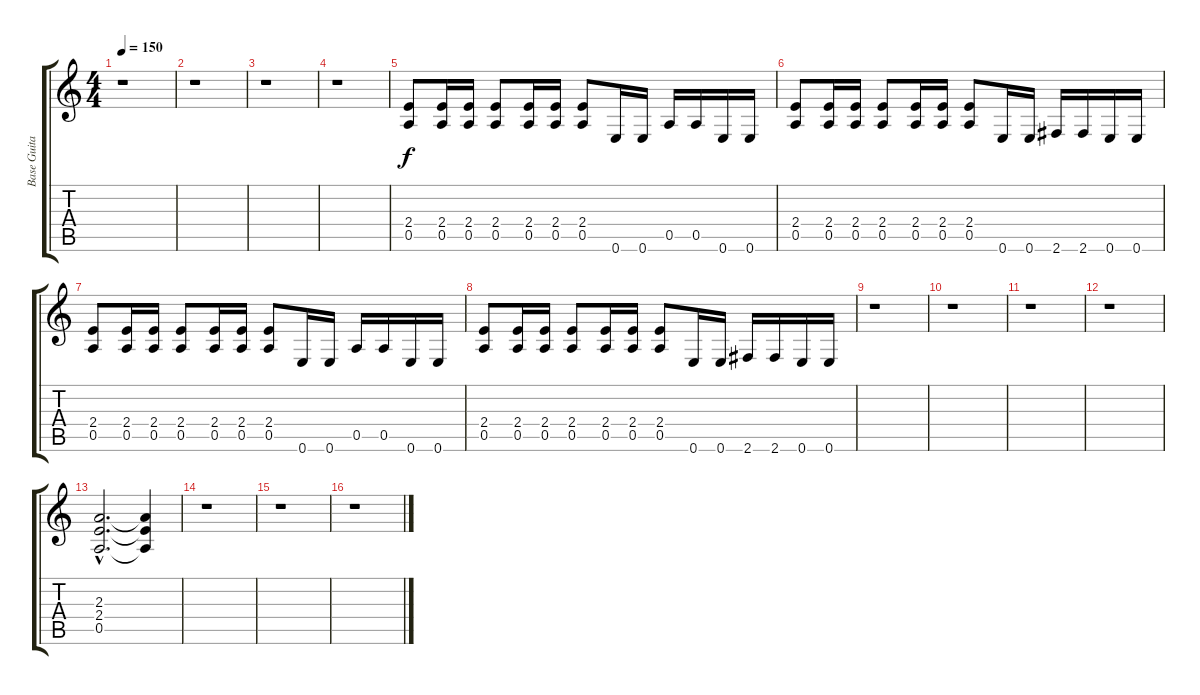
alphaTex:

\track ("Base Guitar" "Base Guita") {instrument distortionguitar}
\staff {score tabs}
\tuning (E4 B3 G3 D3 A2 E2) {hide}
\ts (4 4)
\tempo 150
\clef g2
\ks c
r.1{dy f} |
r.1 |
r.1 |
r.1 |
(2.4 0.5).8 (2.4 0.5).16 (2.4 0.5).16 (2.4 0.5).8 (2.4 0.5).16 (2.4 0.5).16 (2.4 0.5).8 0.6.16 0.6.16 0.5.16 0.5.16 0.6.16 0.6.16 |
(2.4 0.5).8 (2.4 0.5).16 (2.4 0.5).16 (2.4 0.5).8 (2.4 0.5).16 (2.4 0.5).16 (2.4 0.5).8 0.6.16 0.6.16 2.6.16 2.6.16 0.6.16 0.6.16 |
(2.4 0.5).8 (2.4 0.5).16 (2.4 0.5).16 (2.4 0.5).8 (2.4 0.5).16 (2.4 0.5).16 (2.4 0.5).8 0.6.16 0.6.16 0.5.16 0.5.16 0.6.16 0.6.16 |
(2.4 0.5).8 (2.4 0.5).16 (2.4 0.5).16 (2.4 0.5).8 (2.4 0.5).16 (2.4 0.5).16 (2.4 0.5).8 0.6.16 0.6.16 2.6.16 2.6.16 0.6.16 0.6.16 |
r.1 |
r.1 |
r.1 |
r.1 |
(2.3{hac} 2.4{hac} 0.5{hac}).2{d} (2.3{t} 2.4{t} 0.5{t}).4 |
r.1 |
r.1 |
r.1
